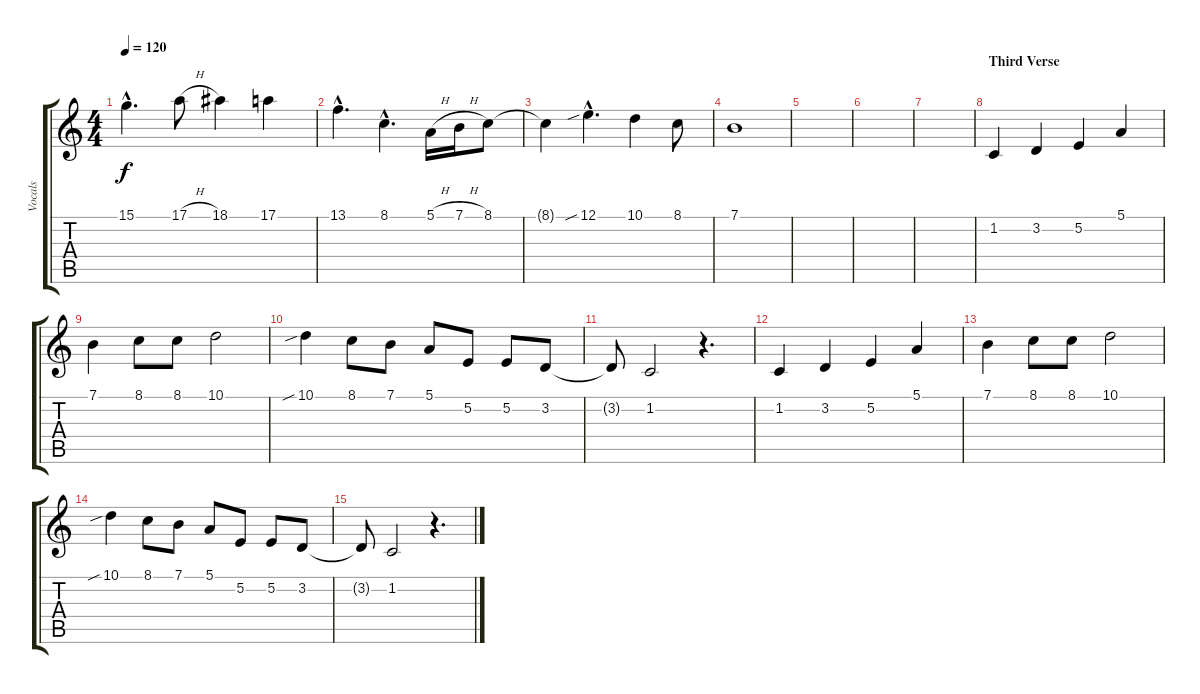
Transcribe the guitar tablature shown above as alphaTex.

\track ("Vocals " "Vocals ") {instrument pad8sweep}
\staff {score tabs}
\tuning (E4 B3 G3 D3 A2 E2) {hide}
\ts (4 4)
\tempo 120
\clef g2
\ks c
15.1{hac}.4{d dy f} 17.1{h}.8 18.1.4 17.1.4 |
13.1{hac}.4{d} 8.1{hac}.4{d} 5.1{h}.16 7.1{h}.16 8.1.8 |
8.1{t}.4 12.1{sib hac}.4{d} 10.1.4 8.1.8 |
7.1.1 |
|
|
|
\section ("" "Third Verse")
1.2.4 3.2.4 5.2.4 5.1.4 |
7.1.4 8.1.8 8.1.8 10.1.2 |
10.1{sib}.4 8.1.8 7.1.8 5.1.8 5.2.8 5.2.8 3.2.8 |
3.2{t}.8 1.2.2 r.4{d} |
1.2.4 3.2.4 5.2.4 5.1.4 |
7.1.4 8.1.8 8.1.8 10.1.2 |
10.1{sib}.4 8.1.8 7.1.8 5.1.8 5.2.8 5.2.8 3.2.8 |
3.2{t}.8 1.2.2 r.4{d}
